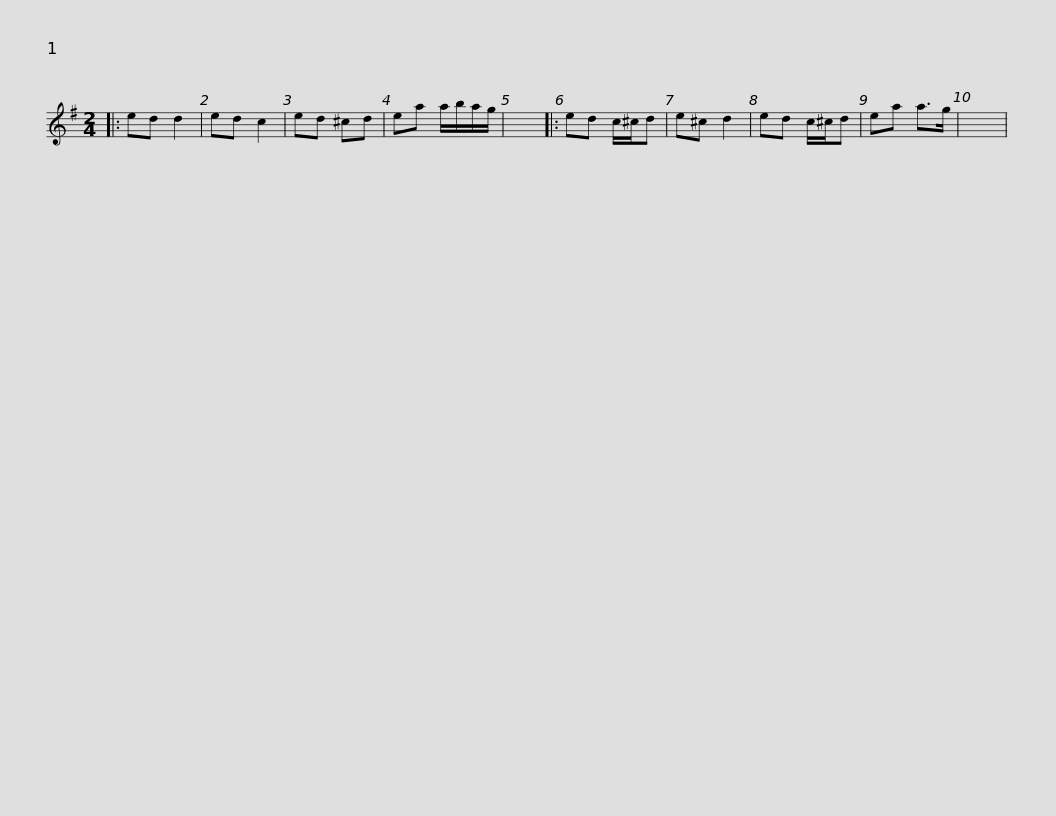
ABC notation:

X:1
L:1/8
M:2/4
I:linebreak $
K:G
V:1 treble
V:1
|: ed d2 | ed c2 | ed ^cd | ea a/b/a/g/ | x4 |: %5
 ed c/^c/d | e^c d2 | ed c/^c/d | ea a>g | x4 | %10
